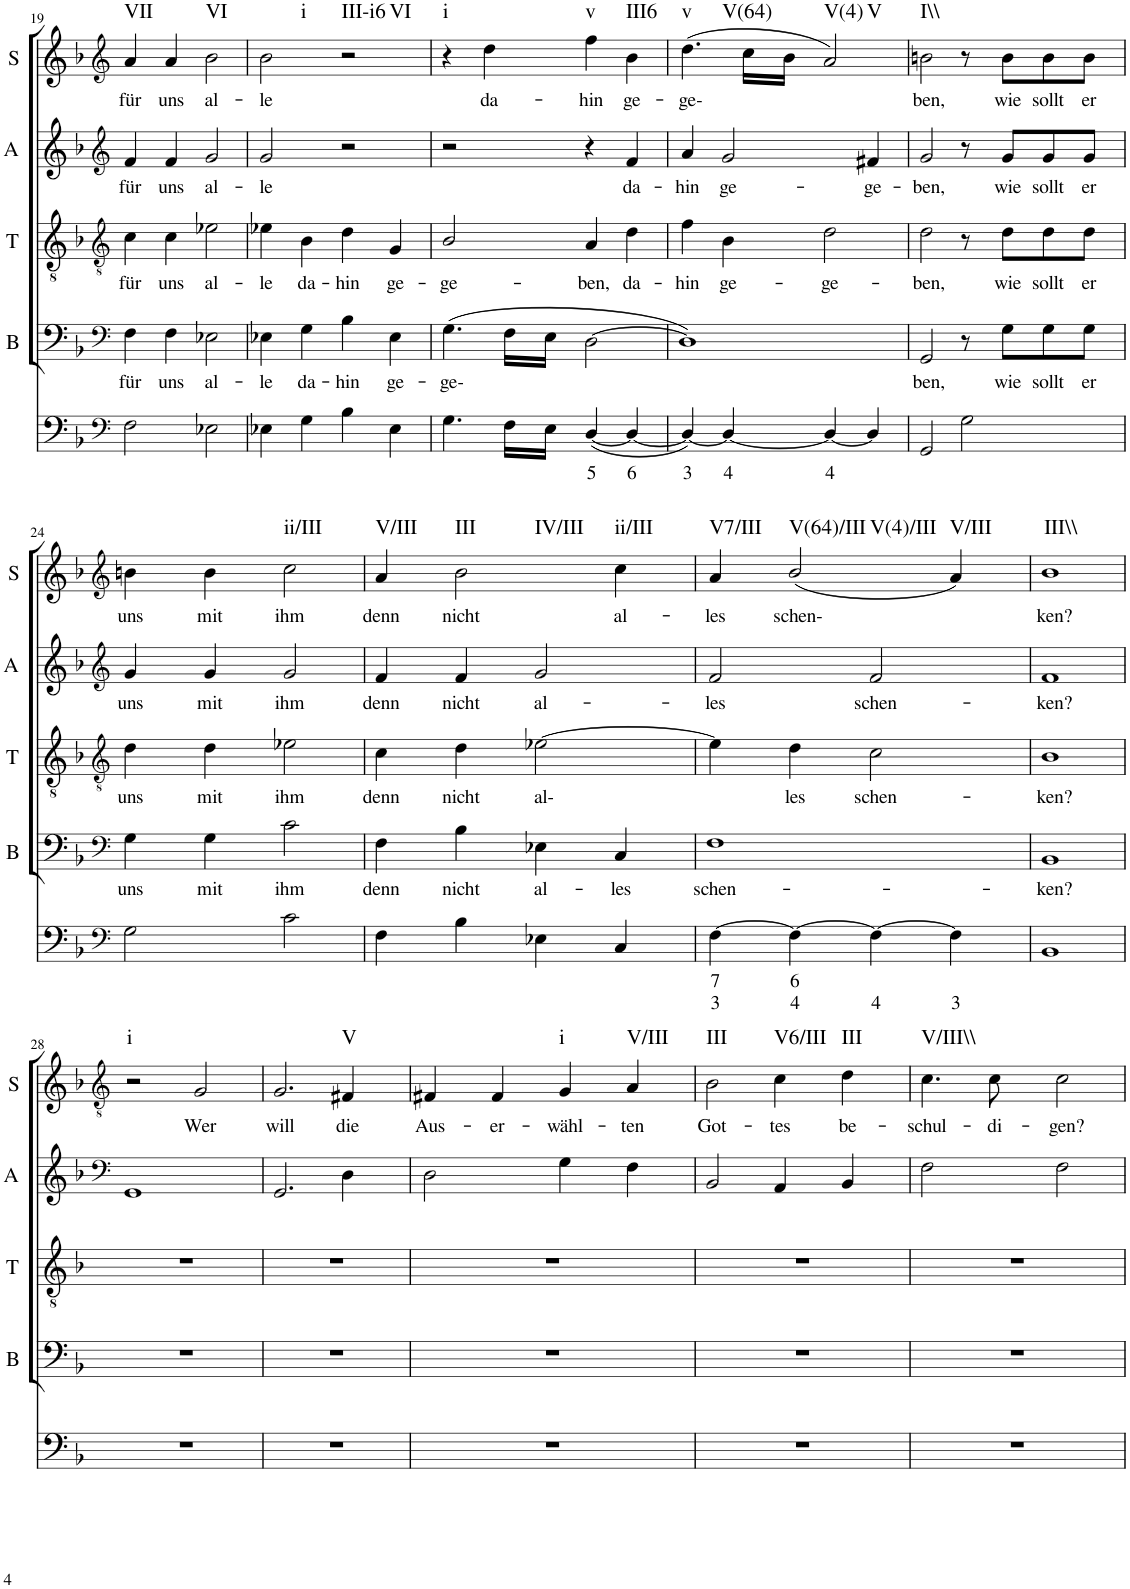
**kern	**text	**text	**kern	**text	**kern	**text	**kern	**text	**kern	**text	**harte
*part5	*part5	*part5	*part4	*part4	*part3	*part3	*part2	*part2	*part1	*part1	*part1
*staff5	*staff5	*staff5	*staff4	*staff4	*staff3	*staff3	*staff2	*staff2	*staff1	*staff1	*
*I"Continuo	*	*	*I"Bass	*	*I"Tenor	*	*I"Alto	*	*I"Soprano	*	*
*	*	*	*I'B	*	*I'T	*	*I'A	*	*I'S	*	*
!!LO:PB:g=z
*clefF4	*	*	*clefF4	*	*clefGv2	*	*clefG2	*	*clefG2	*	*
*k[b-]	*	*	*k[b-]	*	*k[b-]	*	*k[b-]	*	*k[b-]	*	*
*M4/4	*	*	*M4/4	*	*M4/4	*	*M4/4	*	*M4/4	*	*
=19	=19	=19	=19	=19	=19	=19	=19	=19	=19	=19	=19
!	!	!	!	!LO:LY:b	!	!LO:LY:b	!	!LO:LY:b	!	!LO:LY:b	!LO:H:kt=VII
2F\	.	.	4F\	für	4c\	für	4f/	für	4a/	für	N
!	!	!	!	!LO:LY:b	!	!LO:LY:b	!	!LO:LY:b	!	!LO:LY:b	!
.	.	.	4F\	uns	4c\	uns	4f/	uns	4a/	uns	.
!	!	!	!	!LO:LY:b	!	!LO:LY:b	!	!LO:LY:b	!	!LO:LY:b	!LO:H:kt=VI
2E-X\	.	.	2E-X\	al-	2e-X\	al-	2g/	al-	2b-\	al-	N
=20	=20	=20	=20	=20	=20	=20	=20	=20	=20	=20	=20
!	!	!	!	!LO:LY:b	!	!LO:LY:b	!	!LO:LY:b	!	!LO:LY:b	!LO:H:kt=i
4E-X\	.	.	4E-X\	le	4e-X\	le	2g/	le	2b-\	le	N
!	!	!	!	!LO:LY:b	!	!LO:LY:b	!	!	!	!	!
4G\	.	.	4G\	da-	4B-\	da-	.	.	.	.	.
!	!	!	!	!LO:LY:b	!	!LO:LY:b	!	!	!	!	!LO:H:n=1:kt=III-i6
!	!	!	!	!	!	!	!	!	!	!	!LO:H:n=2:kt=VI
4B-\	.	.	4B-\	hin	4d\	hin	2r	.	2r	.	N N
!	!	!	!	!LO:LY:b	!	!LO:LY:b	!	!	!	!	!
4E-\	.	.	4E-\	ge-	4G/	ge-	.	.	.	.	.
=21	=21	=21	=21	=21	=21	=21	=21	=21	=21	=21	=21
!	!	!	!	!LO:LY:b	!	!LO:LY:b	!	!	!	!	!LO:H:kt=i
4.G\	.	.	(4.G\	ge-	2B-/	ge-	2r	.	4r	.	N
!	!	!	!	!	!	!	!	!	!	!LO:LY:b	!
.	.	.	.	.	.	.	.	.	4dd\	da-	.
16F\LL	.	.	16F\LL	.	.	.	.	.	.	.	.
16E\JJ	.	.	16E\JJ	.	.	.	.	.	.	.	.
!	!LO:LY:b	!	!	!	!	!LO:LY:b	!	!	!	!LO:LY:b	!LO:H:kt=v
([4D/	5	.	[2D\	.	4A/	ben,	4r	.	4ff\	hin	N
!	!LO:LY:b	!	!	!	!	!LO:LY:b	!	!LO:LY:b	!	!LO:LY:b	!LO:H:kt=III6
4D/_	6	.	.	.	4d\	da-	4f/	da-	4b-\	ge-	N
=22	=22	=22	=22	=22	=22	=22	=22	=22	=22	=22	=22
!	!LO:LY:b	!	!	!	!	!LO:LY:b	!	!LO:LY:b	!	!LO:LY:b	!LO:H:n=1:kt=v
!	!	!	!	!	!	!	!	!	!	!	!LO:H:n=2:kt=V(64)
4D/_)	3	.	1D])	.	4f\	hin	4a/	hin	(4.dd\	ge-	N N
!	!LO:LY:b	!	!	!	!	!LO:LY:b	!	!LO:LY:b	!	!	!
4D/_	4	.	.	.	4B-\	ge-	2g/	ge-	.	.	.
.	.	.	.	.	.	.	.	.	16cc\LL	.	.
.	.	.	.	.	.	.	.	.	16b-\JJ	.	.
!	!LO:LY:b	!	!	!	!	!LO:LY:b	!	!	!	!	!LO:H:n=1:kt=V(4)
!	!	!	!	!	!	!	!	!	!	!	!LO:H:n=2:kt=V
4D/_	4	.	.	.	2d\	ge-	.	.	2a/)	.	N N
!	!	!	!	!	!	!	!	!LO:LY:b	!	!	!
4D/]	.	.	.	.	.	.	4f#X/	ge-	.	.	.
=23	=23	=23	=23	=23	=23	=23	=23	=23	=23	=23	=23
!	!	!	!	!LO:LY:b	!	!LO:LY:b	!	!LO:LY:b	!	!LO:LY:b	!LO:H:kt=I\\
2GG/	.	.	2GG/	ben,	2d\	ben,	2g/	ben,	2bn\	ben,	N
2G\	.	.	8r	.	8r	.	8r	.	8r	.	.
!	!	!	!	!LO:LY:b	!	!LO:LY:b	!	!LO:LY:b	!	!LO:LY:b	!
.	.	.	8G\L	wie	8d\L	wie	8g/L	wie	8b\L	wie	.
!	!	!	!	!LO:LY:b	!	!LO:LY:b	!	!LO:LY:b	!	!LO:LY:b	!
.	.	.	8G\	sollt	8d\	sollt	8g/	sollt	8b\	sollt	.
!	!	!	!	!LO:LY:b	!	!LO:LY:b	!	!LO:LY:b	!	!LO:LY:b	!
.	.	.	8G\J	er	8d\J	er	8g/J	er	8b\J	er	.
!!LO:LB:g=z
=24	=24	=24	=24	=24	=24	=24	=24	=24	=24	=24	=24
*clefF4	*	*	*clefF4	*	*clefGv2	*	*clefG2	*	*clefG2	*	*
!	!	!	!	!LO:LY:b	!	!LO:LY:b	!	!LO:LY:b	!	!LO:LY:b	!
2G\	.	.	4G\	uns	4d\	uns	4g/	uns	4bn\	uns	.
!	!	!	!	!LO:LY:b	!	!LO:LY:b	!	!LO:LY:b	!	!LO:LY:b	!
.	.	.	4G\	mit	4d\	mit	4g/	mit	4b\	mit	.
!	!	!	!	!LO:LY:b	!	!LO:LY:b	!	!LO:LY:b	!	!LO:LY:b	!LO:H:kt=ii/III
2c\	.	.	2c\	ihm	2e-X\	ihm	2g/	ihm	2cc\	ihm	N
=25	=25	=25	=25	=25	=25	=25	=25	=25	=25	=25	=25
!	!	!	!	!LO:LY:b	!	!LO:LY:b	!	!LO:LY:b	!	!LO:LY:b	!LO:H:kt=V/III
4F\	.	.	4F\	denn	4c\	denn	4f/	denn	4a/	denn	N
!	!	!	!	!LO:LY:b	!	!LO:LY:b	!	!LO:LY:b	!	!LO:LY:b	!LO:H:n=1:kt=III
!	!	!	!	!	!	!	!	!	!	!	!LO:H:n=2:kt=IV/III
4B-\	.	.	4B-\	nicht	4d\	nicht	4f/	nicht	2b-\	nicht	N N
!	!	!	!	!LO:LY:b	!	!LO:LY:b	!	!LO:LY:b	!	!	!
4E-X\	.	.	4E-X\	al-	[2e-X\	al-	2g/	al-	.	.	.
!	!	!	!	!LO:LY:b	!	!	!	!	!	!LO:LY:b	!LO:H:kt=ii/III
4C/	.	.	4C/	les	.	.	.	.	4cc\	al-	N
=26	=26	=26	=26	=26	=26	=26	=26	=26	=26	=26	=26
!	!LO:LY:b	!LO:LY:b	!	!LO:LY:b	!	!	!	!LO:LY:b	!	!LO:LY:b	!LO:H:kt=V7/III
[4F\	7	3	1F	schen-	4e-\]	.	2f/	les	4a/	les	N
!	!LO:LY:b	!LO:LY:b	!	!	!	!LO:LY:b	!	!	!	!LO:LY:b	!LO:H:n=1:kt=V(64)/III
!	!	!	!	!	!	!	!	!	!	!	!LO:H:n=2:kt=V(4)/III
4F\_	6	4	.	.	4d\	les	.	.	(2b-/	schen-	N N
!	!	!LO:LY:b	!	!	!	!LO:LY:b	!	!LO:LY:b	!	!	!
4F\_	.	4	.	.	2c\	schen-	2f/	schen-	.	.	.
!	!	!LO:LY:b	!	!	!	!	!	!	!	!	!LO:H:kt=V/III
4F\]	.	3	.	.	.	.	.	.	4a/)	.	N
=27	=27	=27	=27	=27	=27	=27	=27	=27	=27	=27	=27
!	!	!	!	!LO:LY:b	!	!LO:LY:b	!	!LO:LY:b	!	!LO:LY:b	!LO:H:kt=III\\
1BB-	.	.	1BB-	ken?	1B-	ken?	1f	ken?	1b-	ken?	N
!!LO:LB:g=z
=28	=28	=28	=28	=28	=28	=28	=28	=28	=28	=28	=28
*	*	*	*	*	*	*	*clefF4	*	*clefGv2	*	*
!	!	!	!	!	!	!	!	!	!	!	!LO:H:kt=i
1r	.	.	1r	.	1r	.	1GG	.	2r	.	N
!	!	!	!	!	!	!	!	!	!	!LO:LY:b	!
.	.	.	.	.	.	.	.	.	2G/	Wer	.
=29	=29	=29	=29	=29	=29	=29	=29	=29	=29	=29	=29
!	!	!	!	!	!	!	!	!	!	!LO:LY:b	!
1r	.	.	1r	.	1r	.	2.GG/	.	2.G/	will	.
!	!	!	!	!	!	!	!	!	!	!LO:LY:b	!LO:H:kt=V
.	.	.	.	.	.	.	4D\	.	4F#X/	die	N
=30	=30	=30	=30	=30	=30	=30	=30	=30	=30	=30	=30
!	!	!	!	!	!	!	!	!	!	!LO:LY:b	!
1r	.	.	1r	.	1r	.	2D\	.	4F#X/	Aus-	.
!	!	!	!	!	!	!	!	!	!	!LO:LY:b	!
.	.	.	.	.	.	.	.	.	4F#/	er-	.
!	!	!	!	!	!	!	!	!	!	!LO:LY:b	!LO:H:kt=i
.	.	.	.	.	.	.	4G\	.	4G/	wähl-	N
!	!	!	!	!	!	!	!	!	!	!LO:LY:b	!LO:H:kt=V/III
.	.	.	.	.	.	.	4F\	.	4A/	ten	N
=31	=31	=31	=31	=31	=31	=31	=31	=31	=31	=31	=31
!	!	!	!	!	!	!	!	!	!	!LO:LY:b	!LO:H:kt=III
1r	.	.	1r	.	1r	.	2BB-/	.	2B-\	Got-	N
!	!	!	!	!	!	!	!	!	!	!LO:LY:b	!LO:H:kt=V6/III
.	.	.	.	.	.	.	4AA/	.	4c\	tes	N
!	!	!	!	!	!	!	!	!	!	!LO:LY:b	!LO:H:kt=III
.	.	.	.	.	.	.	4BB-/	.	4d\	be-	N
=32	=32	=32	=32	=32	=32	=32	=32	=32	=32	=32	=32
!	!	!	!	!	!	!	!	!	!	!LO:LY:b	!LO:H:kt=V/III\\
1r	.	.	1r	.	1r	.	2F\	.	4.c\	schul-	N
!	!	!	!	!	!	!	!	!	!	!LO:LY:b	!
.	.	.	.	.	.	.	.	.	8c\	di-	.
!	!	!	!	!	!	!	!	!	!	!LO:LY:b	!
.	.	.	.	.	.	.	2F\	.	2c\	gen?	.
=	=	=	=	=	=	=	=	=	=	=	=
*-	*-	*-	*-	*-	*-	*-	*-	*-	*-	*-	*-
